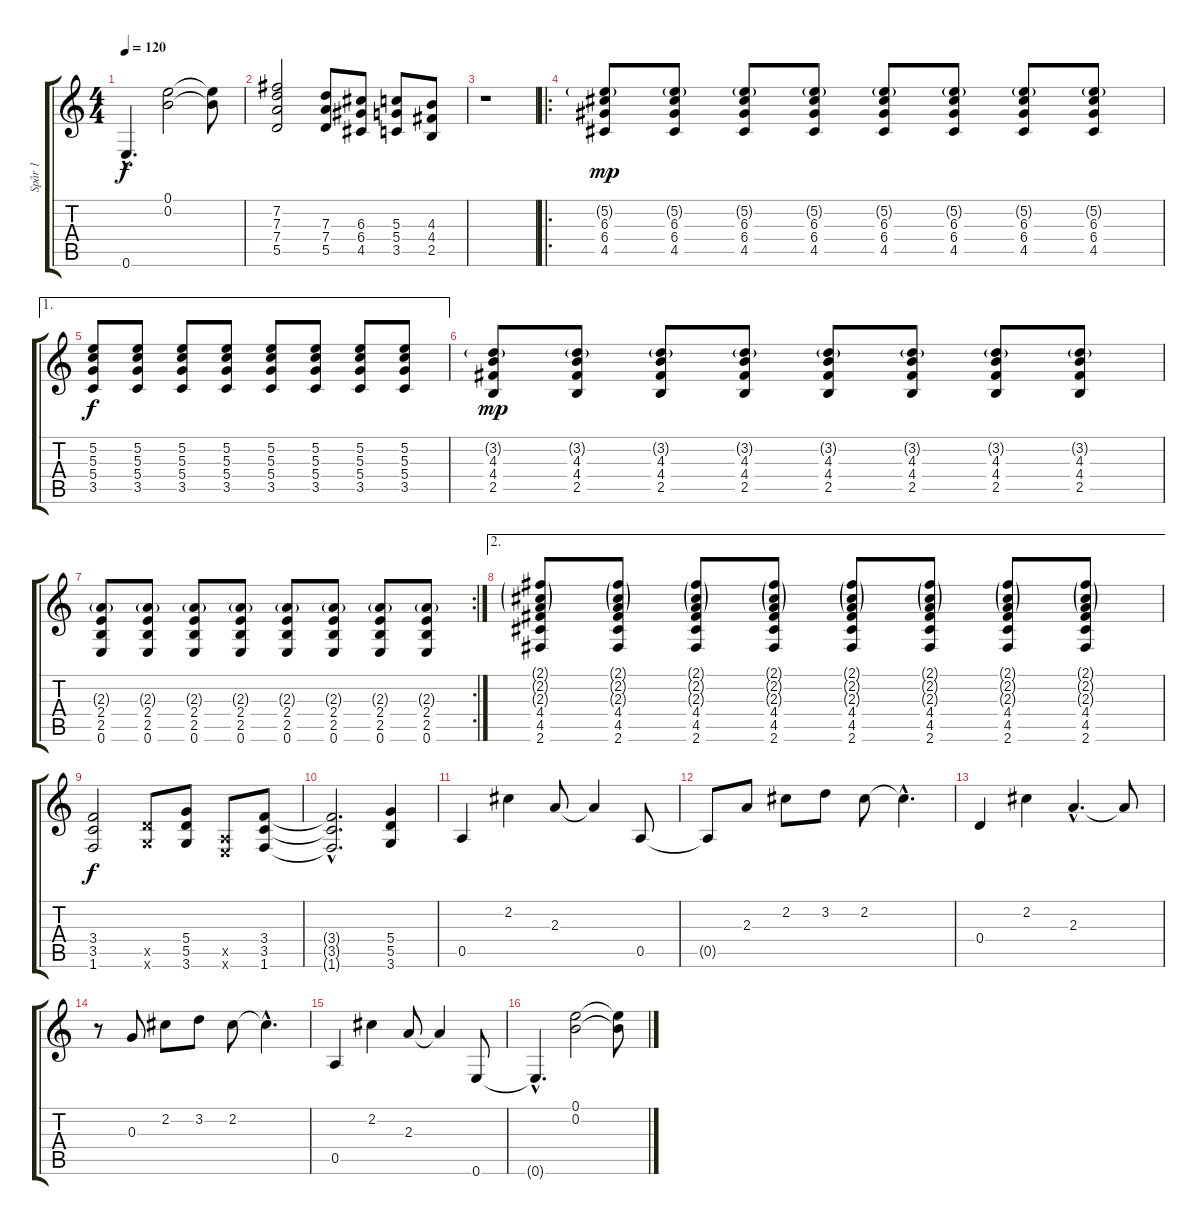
\track ("Spår 1" "Spår 1") {instrument overdrivenguitar}
\staff {score tabs}
\tuning (E4 B3 G3 D3 A2 E2) {hide}
\ts (4 4)
\tempo 120
\clef g2
\ks c
0.6{hac t}.4{d dy f} (0.1 0.2).2 (0.1{t} 0.2{t}).8 |
(7.2 7.3 7.4 5.5).2 (7.3 7.4 5.5).8 (6.3 6.4 4.5).8 (5.3 5.4 3.5).8 (4.3 4.4 2.5).8 |
r.1 |
\ro
(5.2{g} 6.3 6.4 4.5).8{dy mp} (5.2{g} 6.3 6.4 4.5).8 (5.2{g} 6.3 6.4 4.5).8 (5.2{g} 6.3 6.4 4.5).8 (5.2{g} 6.3 6.4 4.5).8 (5.2{g} 6.3 6.4 4.5).8 (5.2{g} 6.3 6.4 4.5).8 (5.2{g} 6.3 6.4 4.5).8 |
\ae 1
(5.2 5.3 5.4 3.5).8{dy f} (5.2 5.3 5.4 3.5).8 (5.2 5.3 5.4 3.5).8 (5.2 5.3 5.4 3.5).8 (5.2 5.3 5.4 3.5).8 (5.2 5.3 5.4 3.5).8 (5.2 5.3 5.4 3.5).8 (5.2 5.3 5.4 3.5).8 |
(3.2{g} 4.3 4.4 2.5).8{dy mp} (3.2{g} 4.3 4.4 2.5).8 (3.2{g} 4.3 4.4 2.5).8 (3.2{g} 4.3 4.4 2.5).8 (3.2{g} 4.3 4.4 2.5).8 (3.2{g} 4.3 4.4 2.5).8 (3.2{g} 4.3 4.4 2.5).8 (3.2{g} 4.3 4.4 2.5).8 |
\rc 2
(2.3{g} 2.4 2.5 0.6).8 (2.3{g} 2.4 2.5 0.6).8 (2.3{g} 2.4 2.5 0.6).8 (2.3{g} 2.4 2.5 0.6).8 (2.3{g} 2.4 2.5 0.6).8 (2.3{g} 2.4 2.5 0.6).8 (2.3{g} 2.4 2.5 0.6).8 (2.3{g} 2.4 2.5 0.6).8 |
\ae 2
(2.1{g} 2.2{g} 2.3{g} 4.4 4.5 2.6).8 (2.1{g} 2.2{g} 2.3{g} 4.4 4.5 2.6).8 (2.1{g} 2.2{g} 2.3{g} 4.4 4.5 2.6).8 (2.1{g} 2.2{g} 2.3{g} 4.4 4.5 2.6).8 (2.1{g} 2.2{g} 2.3{g} 4.4 4.5 2.6).8 (2.1{g} 2.2{g} 2.3{g} 4.4 4.5 2.6).8 (2.1{g} 2.2{g} 2.3{g} 4.4 4.5 2.6).8 (2.1{g} 2.2{g} 2.3{g} 4.4 4.5 2.6).8 |
(3.4 3.5 1.6).2{dy f} (5.5{x} 3.6{x}).8 (5.4 5.5 3.6).8 (0.5{x} 0.6{x}).8 (3.4 3.5 1.6).8 |
(3.4{hac t} 3.5{hac t} 1.6{hac t}).2{d} (5.4 5.5 3.6).4 |
0.5.4 2.2.4 2.3.8 2.3{t}.4 0.5.8 |
0.5{t}.8 2.3.8 2.2.8 3.2.8 2.2.8 2.2{hac t}.4{d} |
0.4.4 2.2.4 2.3{hac}.4{d} 2.3{t}.8 |
r.8 0.3.8 2.2.8 3.2.8 2.2.8 2.2{hac t}.4{d} |
0.5.4 2.2.4 2.3.8 2.3{t}.4 0.6.8 |
0.6{hac t}.4{d} (0.1 0.2).2 (0.1{t} 0.2{t}).8
